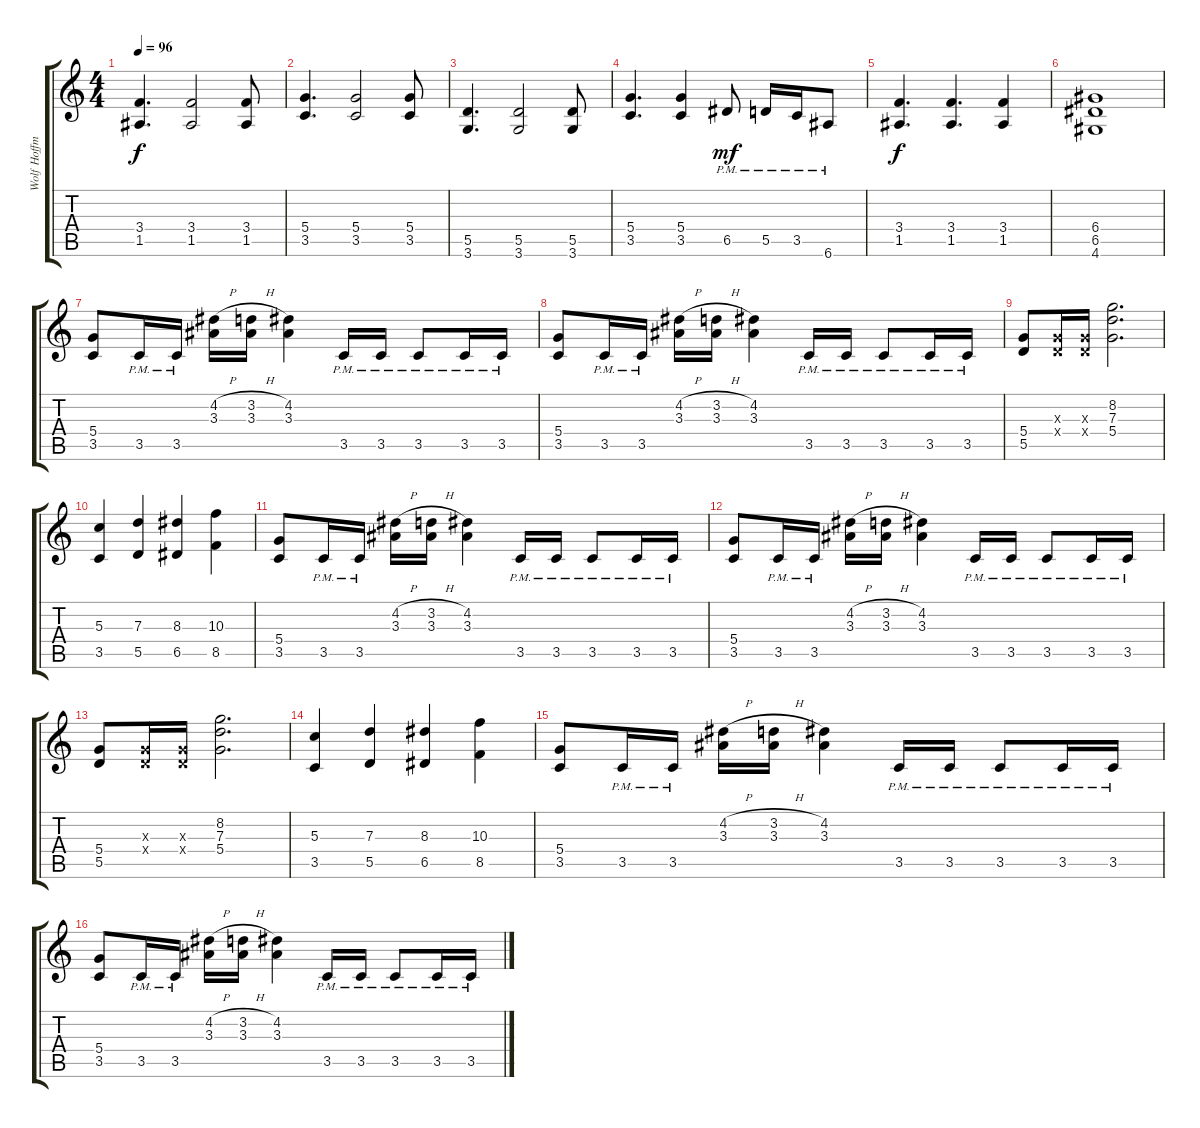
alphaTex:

\track ("Wolf Hoffmann" "Wolf Hoffm") {instrument distortionguitar}
\staff {score tabs}
\tuning (E4 B3 G3 D3 A2 E2) {hide}
\ts (4 4)
\tempo 96
\clef g2
\ks c
(3.4 1.5).4{d dy f} (3.4 1.5).2 (3.4 1.5).8 |
(5.4 3.5).4{d} (5.4 3.5).2 (5.4 3.5).8 |
(5.5 3.6).4{d} (5.5 3.6).2 (5.5 3.6).8 |
(5.4 3.5).4{d} (5.4 3.5).4 6.5{pm}.8{dy mf} 5.5{pm}.16 3.5{pm}.16 6.6{pm}.8 |
(3.4 1.5).4{d dy f} (3.4 1.5).4{d} (3.4 1.5).4 |
(6.4 6.5 4.6).1 |
(5.4 3.5).8 3.5{pm}.16 3.5{pm}.16 (4.2{h} 3.3).16 (3.2{h} 3.3).16 (4.2 3.3).4 3.5{pm}.16 3.5{pm}.16 3.5{pm}.8 3.5{pm}.16 3.5{pm}.16 |
(5.4 3.5).8 3.5{pm}.16 3.5{pm}.16 (4.2{h} 3.3).16 (3.2{h} 3.3).16 (4.2 3.3).4 3.5{pm}.16 3.5{pm}.16 3.5{pm}.8 3.5{pm}.16 3.5{pm}.16 |
(5.4 5.5).8 (0.3{x} 0.4{x}).16 (0.3{x} 0.4{x}).16 (8.2 7.3 5.4).2{d} |
(5.3 3.5).4 (7.3 5.5).4 (8.3 6.5).4 (10.3 8.5).4 |
(5.4 3.5).8 3.5{pm}.16 3.5{pm}.16 (4.2{h} 3.3).16 (3.2{h} 3.3).16 (4.2 3.3).4 3.5{pm}.16 3.5{pm}.16 3.5{pm}.8 3.5{pm}.16 3.5{pm}.16 |
(5.4 3.5).8 3.5{pm}.16 3.5{pm}.16 (4.2{h} 3.3).16 (3.2{h} 3.3).16 (4.2 3.3).4 3.5{pm}.16 3.5{pm}.16 3.5{pm}.8 3.5{pm}.16 3.5{pm}.16 |
(5.4 5.5).8 (0.3{x} 0.4{x}).16 (0.3{x} 0.4{x}).16 (8.2 7.3 5.4).2{d} |
(5.3 3.5).4 (7.3 5.5).4 (8.3 6.5).4 (10.3 8.5).4 |
(5.4 3.5).8 3.5{pm}.16 3.5{pm}.16 (4.2{h} 3.3).16 (3.2{h} 3.3).16 (4.2 3.3).4 3.5{pm}.16 3.5{pm}.16 3.5{pm}.8 3.5{pm}.16 3.5{pm}.16 |
(5.4 3.5).8 3.5{pm}.16 3.5{pm}.16 (4.2{h} 3.3).16 (3.2{h} 3.3).16 (4.2 3.3).4 3.5{pm}.16 3.5{pm}.16 3.5{pm}.8 3.5{pm}.16 3.5{pm}.16
